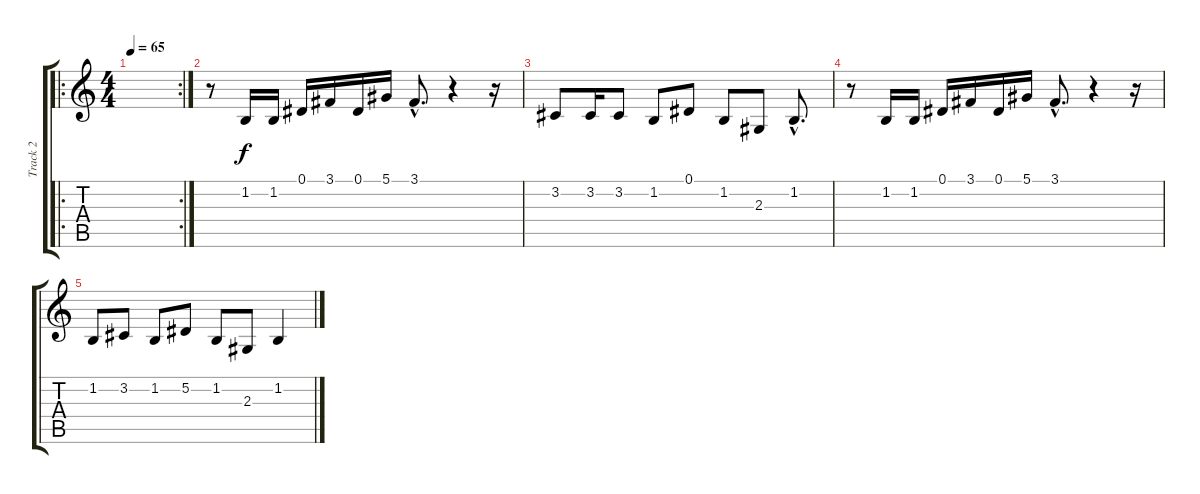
\track ("Track 2" "Track 2") {instrument lead2sawtooth}
\staff {score tabs}
\tuning (Eb4 Bb3 Gb3 Db3 Ab2 Eb2) {hide}
\ro
\rc 2
\ts (4 4)
\tempo 65
\clef g2
\ks c
|
r.8 1.2.16 1.2.16 0.1.16 3.1.16 0.1.16 5.1.16 3.1{hac}.8{d} r.4 r.16 |
3.2.8 3.2.16 3.2.8 1.2.8 0.1.8 1.2.8 2.3.8 1.2{hac}.8{d} |
r.8 1.2.16 1.2.16 0.1.16 3.1.16 0.1.16 5.1.16 3.1{hac}.8{d} r.4 r.16 |
1.2.8 3.2.8 1.2.8 5.2.8 1.2.8 2.3.8 1.2.4
